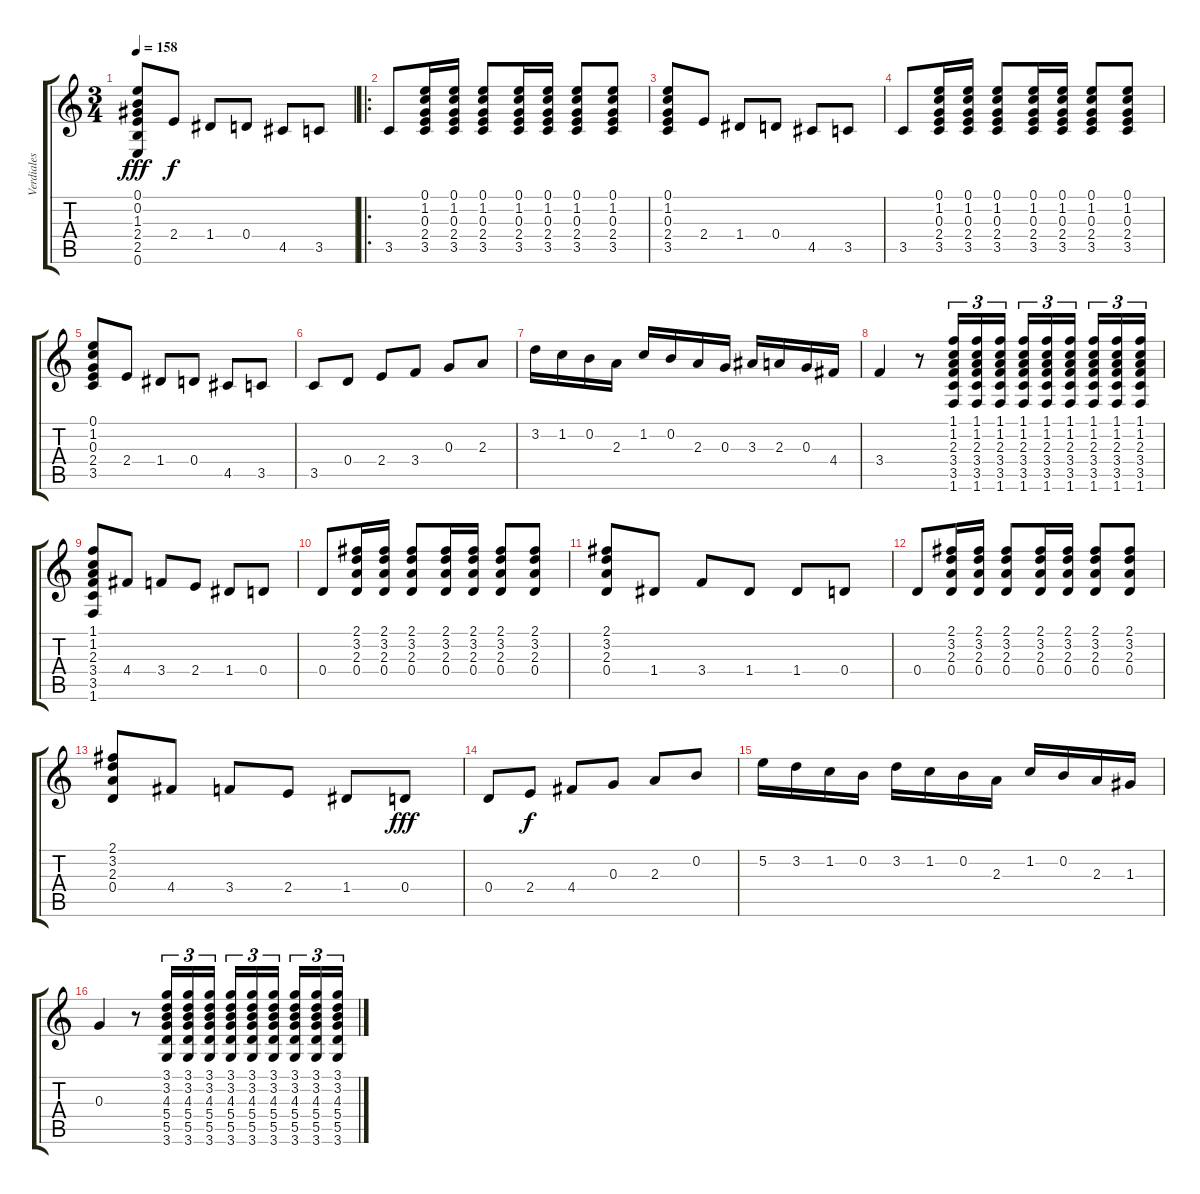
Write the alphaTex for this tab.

\track ("Verdiales" "Verdiales") {instrument acousticguitarnylon}
\staff {score tabs}
\tuning (E4 B3 G3 D3 A2 E2) {hide}
\ts (3 4)
\tempo 158
\clef g2
\ks c
(0.1 0.2 1.3 2.4 2.5 0.6).8{dy fff} 2.4.8{dy f} 1.4.8 0.4.8 4.5.8 3.5.8 |
\ro
3.5.8 (0.1 1.2 0.3 2.4 3.5).16 (0.1 1.2 0.3 2.4 3.5).16 (0.1 1.2 0.3 2.4 3.5).8 (0.1 1.2 0.3 2.4 3.5).16 (0.1 1.2 0.3 2.4 3.5).16 (0.1 1.2 0.3 2.4 3.5).8 (0.1 1.2 0.3 2.4 3.5).8 |
(0.1 1.2 0.3 2.4 3.5).8 2.4.8 1.4.8 0.4.8 4.5.8 3.5.8 |
3.5.8 (0.1 1.2 0.3 2.4 3.5).16 (0.1 1.2 0.3 2.4 3.5).16 (0.1 1.2 0.3 2.4 3.5).8 (0.1 1.2 0.3 2.4 3.5).16 (0.1 1.2 0.3 2.4 3.5).16 (0.1 1.2 0.3 2.4 3.5).8 (0.1 1.2 0.3 2.4 3.5).8 |
(0.1 1.2 0.3 2.4 3.5).8 2.4.8 1.4.8 0.4.8 4.5.8 3.5.8 |
3.5.8 0.4.8 2.4.8 3.4.8 0.3.8 2.3.8 |
3.2.16 1.2.16 0.2.16 2.3.16 1.2.16 0.2.16 2.3.16 0.3.16 3.3.16 2.3.16 0.3.16 4.4.16 |
3.4.4 r.8 (1.1 1.2 2.3 3.4 3.5 1.6).16{tu (3 2)} (1.1 1.2 2.3 3.4 3.5 1.6).16{tu (3 2)} (1.1 1.2 2.3 3.4 3.5 1.6).16{tu (3 2)} (1.1 1.2 2.3 3.4 3.5 1.6).16{tu (3 2)} (1.1 1.2 2.3 3.4 3.5 1.6).16{tu (3 2)} (1.1 1.2 2.3 3.4 3.5 1.6).16{tu (3 2)} (1.1 1.2 2.3 3.4 3.5 1.6).16{tu (3 2)} (1.1 1.2 2.3 3.4 3.5 1.6).16{tu (3 2)} (1.1 1.2 2.3 3.4 3.5 1.6).16{tu (3 2)} |
(1.1 1.2 2.3 3.4 3.5 1.6).8 4.4.8 3.4.8 2.4.8 1.4.8 0.4.8 |
0.4.8 (2.1 3.2 2.3 0.4).16 (2.1 3.2 2.3 0.4).16 (2.1 3.2 2.3 0.4).8 (2.1 3.2 2.3 0.4).16 (2.1 3.2 2.3 0.4).16 (2.1 3.2 2.3 0.4).8 (2.1 3.2 2.3 0.4).8 |
(2.1 3.2 2.3 0.4).8 1.4.8 3.4.8 1.4.8 1.4.8 0.4.8 |
0.4.8 (2.1 3.2 2.3 0.4).16 (2.1 3.2 2.3 0.4).16 (2.1 3.2 2.3 0.4).8 (2.1 3.2 2.3 0.4).16 (2.1 3.2 2.3 0.4).16 (2.1 3.2 2.3 0.4).8 (2.1 3.2 2.3 0.4).8 |
(2.1 3.2 2.3 0.4).8 4.4.8 3.4.8 2.4.8 1.4.8 0.4.8{dy fff} |
0.4.8 2.4.8{dy f} 4.4.8 0.3.8 2.3.8 0.2.8 |
5.2.16 3.2.16 1.2.16 0.2.16 3.2.16 1.2.16 0.2.16 2.3.16 1.2.16 0.2.16 2.3.16 1.3.16 |
0.3.4 r.8 (3.1 3.2 4.3 5.4 5.5 3.6).16{tu (3 2)} (3.1 3.2 4.3 5.4 5.5 3.6).16{tu (3 2)} (3.1 3.2 4.3 5.4 5.5 3.6).16{tu (3 2)} (3.1 3.2 4.3 5.4 5.5 3.6).16{tu (3 2)} (3.1 3.2 4.3 5.4 5.5 3.6).16{tu (3 2)} (3.1 3.2 4.3 5.4 5.5 3.6).16{tu (3 2)} (3.1 3.2 4.3 5.4 5.5 3.6).16{tu (3 2)} (3.1 3.2 4.3 5.4 5.5 3.6).16{tu (3 2)} (3.1 3.2 4.3 5.4 5.5 3.6).16{tu (3 2)}
